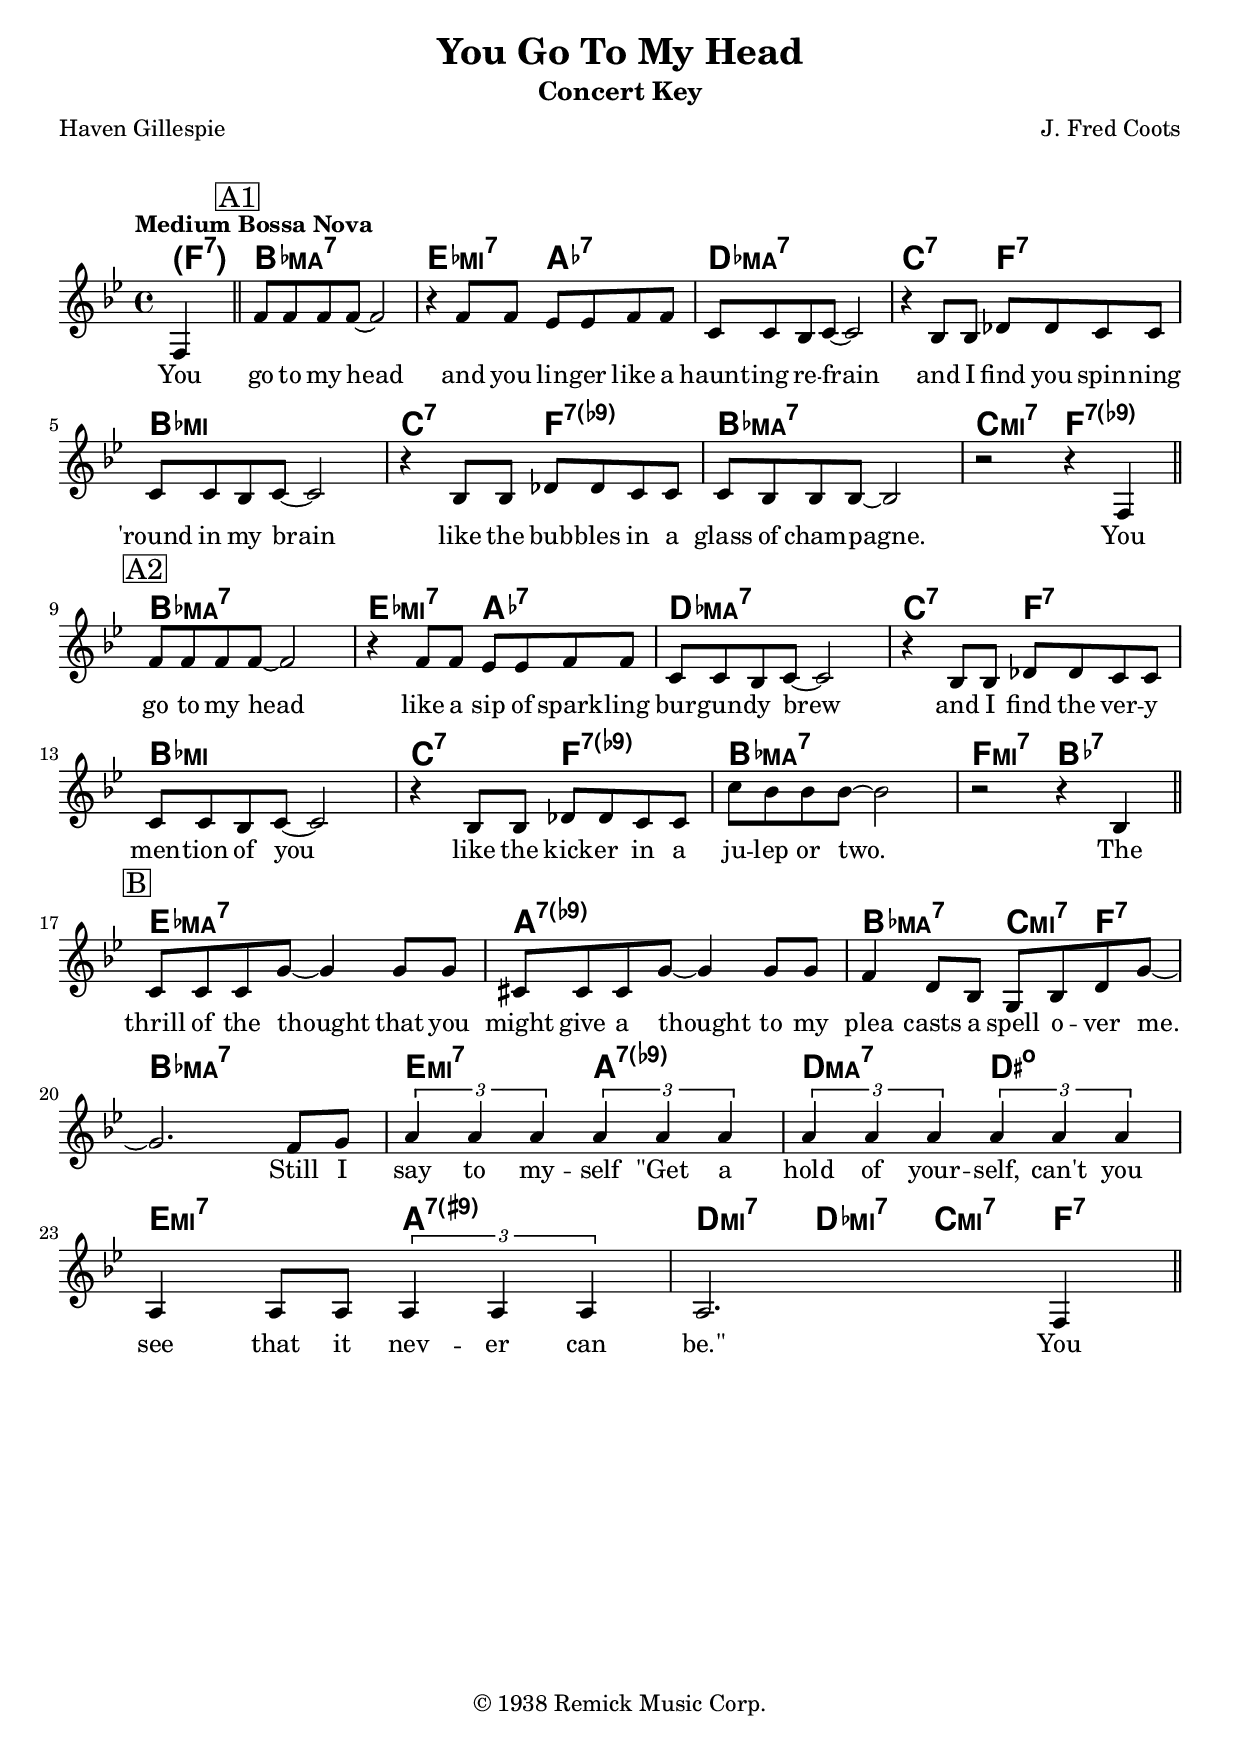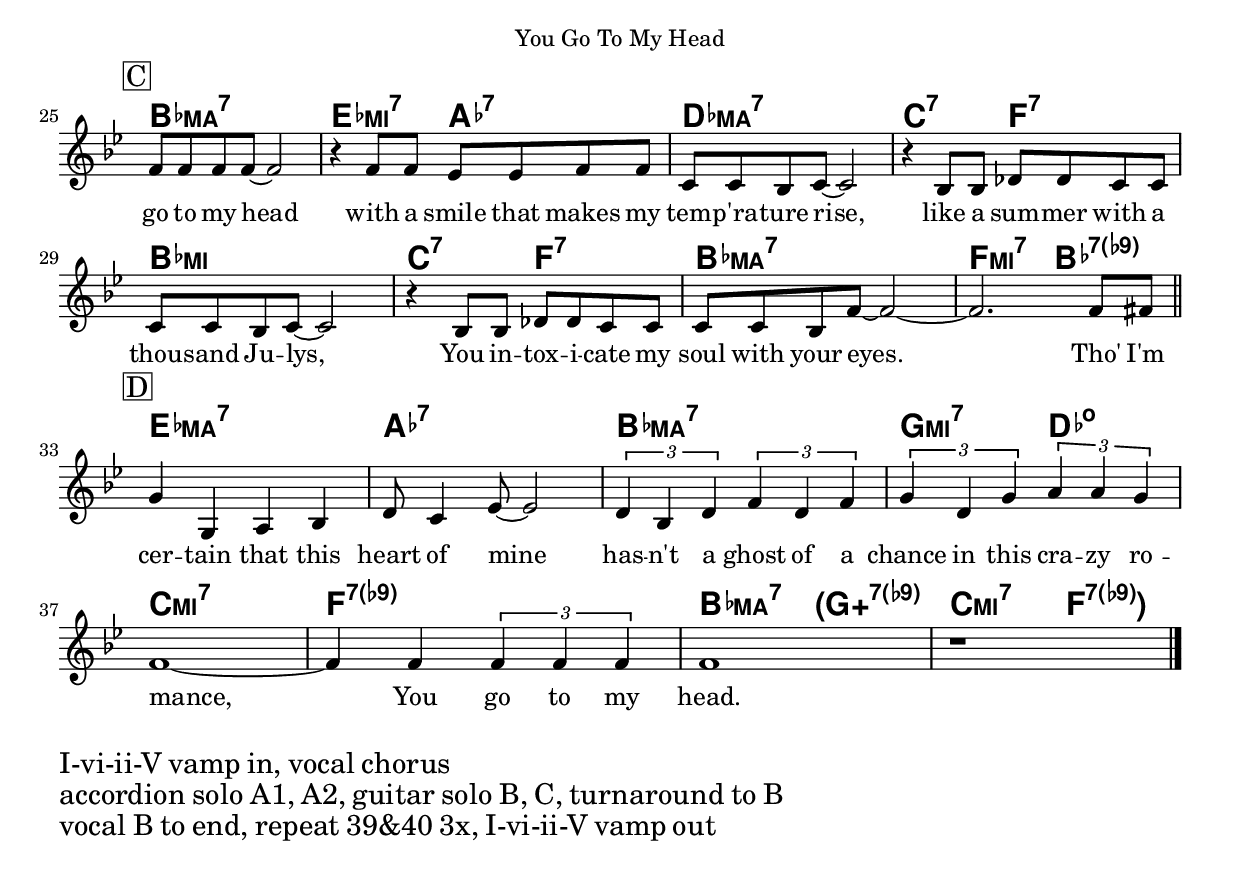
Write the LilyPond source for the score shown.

\version "2.24.0"

\include "english.ly"

instrument = "Concert Key"
whatKey = bf,,
whatClef = "treble"

%% -*- Mode: LilyPond -*-

\include "lead-sheets.ily"

\header {
  title = "You Go To My Head"
  subtitle = \instrument
  poet = "Haven Gillespie"
  composer = "J. Fred Coots"
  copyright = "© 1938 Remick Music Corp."
}

refrainLyrics = \lyricmode {
  You
  go to my head
  and you lin -- ger like a haunt -- ing re -- frain
  and I find you spin -- ning 'round in my brain
  like the bub -- bles in a glass of cham -- pagne.
  You
  go to my head
  like a sip of spark -- ling bur -- gun -- dy brew
  and I find the ver -- y men -- tion of you
  like the kick -- er in a
  ju -- lep or two. The thrill of the thought that you might give a thought to my plea
  casts a spell o -- ver me.
  Still I say to my -- self "\"Get" a hold of your -- self,
  can't you see that it nev -- er can "be.\"" You
  go to my head
  with a smile that makes my tem -- p'ra -- ture rise,
  like a sum -- mer with a thou -- sand Ju -- lys,
  You in -- tox -- i -- cate my
   soul with your eyes. Tho' I'm cer -- tain that this heart of mine
  has -- n't a ghost of a chance in this cra -- zy ro -- mance,
  You go to my head.
}

refrainChords = \chordmode {
  \chordInsideParens{ bf4:7 }

  ef1:maj7 af2:m7 df2:7 gf1:maj7 f2:7 bf2:7
  ef1:m f2:7 bf2:7.9- ef1:maj7 f2:m7 bf2:7.9-

  ef1:maj7 af2:m7 df2:7 gf1:maj7 f2:7 bf2:7
  ef1:m f2:7 bf2:7.9- ef1:maj7 bf2:m7 ef2:7
  
  af1:maj7 d1:7.9- ef2:maj7 f4:m7 bf4:7 ef1:maj
  a2:m7 d2:7.9- g2:maj7 gs2:dim7 a2:m7 d2:7.9+ g4:m7 gf4:m7 f4:m7 bf4:7
  
  ef1:maj7 af2:m7 df2:7 gf1:maj7 f2:7 bf2:7
  ef1:m f2:7 bf2:7 ef1:maj7 bf2:m7 ef2:7.9-
  
  af1:maj7 df1:7 ef1:maj7 c2:m7 gf2:dim7
  f1:m7 bf1:7.9- ef2:maj7
  
  \chordOpenParen{ c2:7.9-.5+ }
  f2:m7
  \chordCloseParen{ bf2:7.9- }
}

refrainKey = ef

refrainMelody = \relative g' {
  \time 4/4
  \key \refrainKey \major
  \clef \whatClef
  \tempo "Medium Bossa Nova"

  \partial 4 bf4 |
  
  \bar "||"
  \mark \markup{ \box "A1" }

  bf'8 bf8 bf8 bf8~ bf2 | r4 bf8 bf8 af8 af8 bf8 bf8 | f8 f8 ef8 f8~ f2 |
  r4 ef8 ef8 gf8 gf8 f8 f8 |
  \break
  f8 f8 ef8 f8~ f2 | r4 ef8 ef8 gf8 gf8 f8 f8 |
  f8 ef8 ef8 ef8~ ef2 | r2 r4 bf4 |

  \bar "||"
  \break

  \mark \markup{ \box "A2" }

  bf'8 bf8 bf8 bf8~ bf2 | r4 bf8 bf8 af8 af8 bf8 bf8 | f8 f8 ef8 f8~ f2 |
  r4 ef8 ef8 gf8 gf8 f8 f8 |
  \break
  f8 f8 ef8 f8~ f2 | r4 ef8 ef8 gf8 gf8 f8 f8 |
  f'8 ef8 ef8 ef8~ ef2 | r2 r4 ef,4 |
    
  \bar "||"
  \break

  \mark \markup { \box "B" }

  f8 f8 f8 c'8~ c4 c8 c8 | fs,8 fs8 fs8 c'8~ c4 c8 c8 |
  bf4 g8 ef8 c8 ef8 g8 c8~ | c2. bf8 c8 |
  \tuplet 3/2 { d4 d4 d4 } \tuplet 3/2 { d4 d4 d4 } | \tuplet 3/2 { d4 d4 d4 } \tuplet 3/2 { d4 d4 d4 } |
  d,4 d8 d8 \tuplet 3/2 { d4 d4 d4 } | d2. bf4 |
  
  \bar "||"
  \pageBreak
  
  \mark \markup { \box "C" }

  bf'8 bf8 bf8 bf8~ bf2 | r4 bf8 bf8 af8 af8 bf8 bf8 | f8 f8 ef8 f8~ f2 |
  r4 ef8 ef8 gf8 gf8 f8 f8 |
  \break
  f8 f8 ef8 f8~ f2 | r4 ef8 ef8 gf8 gf8 f8 f8 |
  f8 f8 ef8 bf'8~ bf2~ | bf2. bf8 b8 |

  \break
  \bar "||"

  \mark \markup { \box "D" }

  c4 c,4 d4 ef4 | g8 f4 af8~ af2 |
  \tuplet 3/2 { g4 ef4 g4 } \tuplet 3/2 { bf4 g4 bf4 } |
  \tuplet 3/2 { c4 g4 c4 } \tuplet 3/2 { d4 d4 c4 } |
  \break
  bf1~ | bf4 bf4 \tuplet 3/2 { bf4 bf4 bf4 } |

  bf1 | r1 |

  \bar "|."
}
  
\include "paper.ily"

\markup {
  % Leave a gap after the header
  \vspace #1
}

\include "refrain.ily"

performanceNotes =
\markup {
  \column {
    \line { \huge { I-vi-ii-V vamp in, vocal chorus } }
    \line { \huge { accordion solo A1, A2, guitar solo B, C, turnaround to B } }
    \line { \huge { vocal B to end, repeat 39&40 3x, I-vi-ii-V vamp out } }
  }
}

\include "notes.ily"

